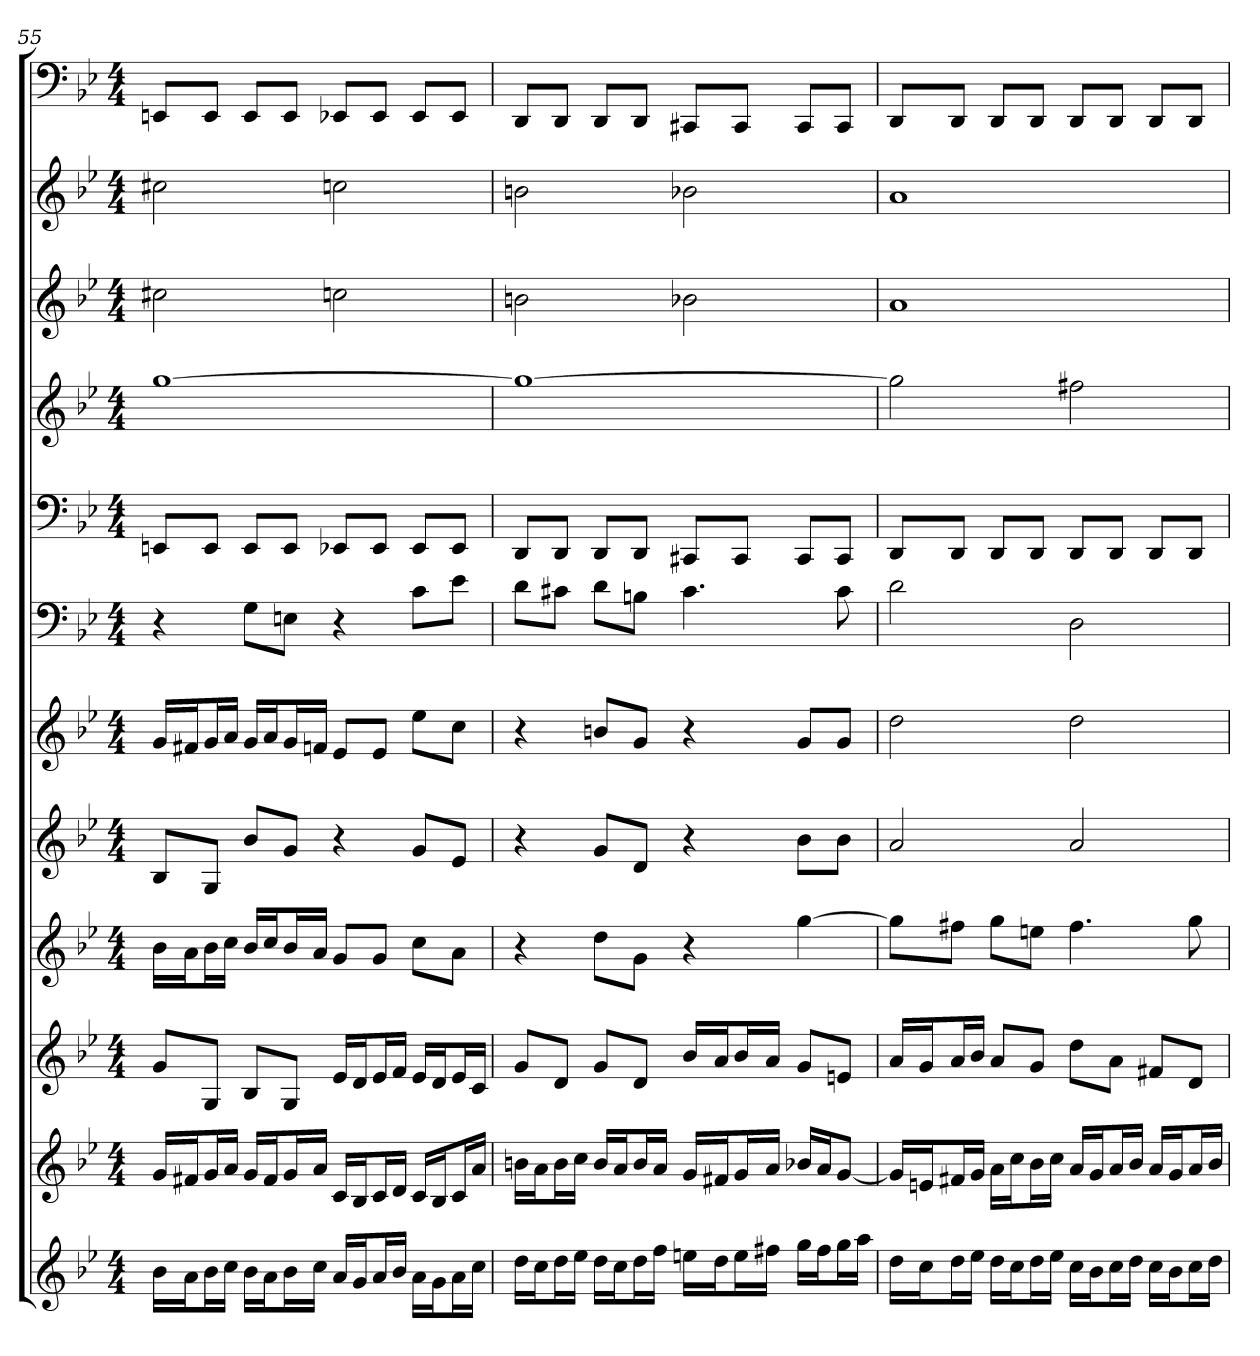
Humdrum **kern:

**kern	**kern	**kern	**kern	**kern	**kern	**kern	**kern	**kern	**kern	**kern	**kern
*part12	*part11	*part10	*part9	*part8	*part7	*part6	*part5	*part4	*part3	*part2	*part1
*staff12	*staff11	*staff10	*staff9	*staff8	*staff7	*staff6	*staff5	*staff4	*staff3	*staff2	*staff1
*clefG2	*clefG2	*clefG2	*clefG2	*clefG2	*clefG2	*clefF4	*clefF4	*clefG2	*clefG2	*clefG2	*clefF4
*k[b-e-]	*k[b-e-]	*k[b-e-]	*k[b-e-]	*k[b-e-]	*k[b-e-]	*k[b-e-]	*k[b-e-]	*k[b-e-]	*k[b-e-]	*k[b-e-]	*k[b-e-]
*g:	*g:	*g:	*g:	*g:	*g:	*g:	*g:	*g:	*g:	*g:	*g:
*M4/4	*M4/4	*M4/4	*M4/4	*M4/4	*M4/4	*M4/4	*M4/4	*M4/4	*M4/4	*M4/4	*M4/4
=55	=55	=55	=55	=55	=55	=55	=55	=55	=55	=55	=55
16b-\LL	16g/LL	8g/L	16b-\LL	8B-/L	16g/LL	4r	8EEn/L	[1gg	2cc#X	2cc#X	8EEn/L
16a\J	16f#X/J	.	16a\J	.	16f#X/J	.	.	.	.	.	.
16b-\L	16g/L	8G/J	16b-\L	8G/J	16g/L	.	8EE/J	.	.	.	8EE/J
16cc\JJ	16a/JJ	.	16cc\JJ	.	16a/JJ	.	.	.	.	.	.
16b-\LL	16g/LL	8B-/L	16b-/LL	8b-/L	16g/LL	8G\L	8EE/L	.	.	.	8EE/L
16a\J	16f#/J	.	16cc/J	.	16a/J	.	.	.	.	.	.
16b-\L	16g/L	8G/J	16b-/L	8g/J	16g/L	8En\J	8EE/J	.	.	.	8EE/J
16cc\JJ	16a/JJ	.	16a/JJ	.	16fn/JJ	.	.	.	.	.	.
16a/LL	16c/LL	16e-/LL	8g/L	4r	8e-/L	4r	8EE-X/L	.	2ccn	2ccn	8EE-X/L
16g/J	16B-/J	16d/J	.	.	.	.	.	.	.	.	.
16a/L	16c/L	16e-/L	8g/J	.	8e-/J	.	8EE-/J	.	.	.	8EE-/J
16b-/JJ	16d/JJ	16f/JJ	.	.	.	.	.	.	.	.	.
16a\LL	16c/LL	16e-/LL	8cc\L	8g/L	8ee-\L	8c\L	8EE-/L	.	.	.	8EE-/L
16g\J	16B-/J	16d/J	.	.	.	.	.	.	.	.	.
16a\L	16c/L	16e-/L	8a\J	8e-/J	8cc\J	8e-\J	8EE-/J	.	.	.	8EE-/J
16cc\JJ	16a/JJ	16c/JJ	.	.	.	.	.	.	.	.	.
=56	=56	=56	=56	=56	=56	=56	=56	=56	=56	=56	=56
16dd\LL	16bn\LL	8g/L	4r	4r	4r	8d\L	8DD/L	1gg_	2bn	2bn	8DD/L
16cc\J	16a\J	.	.	.	.	.	.	.	.	.	.
16dd\L	16b\L	8d/J	.	.	.	8c#X\J	8DD/J	.	.	.	8DD/J
16ee-\JJ	16cc\JJ	.	.	.	.	.	.	.	.	.	.
16dd\LL	16b/LL	8g/L	8dd\L	8g/L	8bn/L	8d\L	8DD/L	.	.	.	8DD/L
16cc\J	16a/J	.	.	.	.	.	.	.	.	.	.
16dd\L	16b/L	8d/J	8g\J	8d/J	8g/J	8Bn\J	8DD/J	.	.	.	8DD/J
16ff\JJ	16a/JJ	.	.	.	.	.	.	.	.	.	.
16een\LL	16g/LL	16b-/LL	4r	4r	4r	4.c#	8CC#X/L	.	2b-X	2b-X	8CC#X/L
16dd\J	16f#X/J	16a/J	.	.	.	.	.	.	.	.	.
16ee\L	16g/L	16b-/L	.	.	.	.	8CC#/J	.	.	.	8CC#/J
16ff#X\JJ	16a/JJ	16a/JJ	.	.	.	.	.	.	.	.	.
16gg\LL	16b-X/LL	8g/L	[4gg	8b-\L	8g/L	.	8CC#/L	.	.	.	8CC#/L
16ff#\J	16a/J	.	.	.	.	.	.	.	.	.	.
16gg\L	[8g/J	8en/J	.	8b-\J	8g/J	8c#	8CC#/J	.	.	.	8CC#/J
16aa\JJ	.	.	.	.	.	.	.	.	.	.	.
=57	=57	=57	=57	=57	=57	=57	=57	=57	=57	=57	=57
16dd\LL	16g/LL]	16a/LL	8gg\L]	2a	2dd	2d	8DD/L	2gg]	1a	1a	8DD/L
16cc\J	16en/J	16g/J	.	.	.	.	.	.	.	.	.
16dd\L	16f#X/L	16a/L	8ff#X\J	.	.	.	8DD/J	.	.	.	8DD/J
16ee-\JJ	16g/JJ	16b-/JJ	.	.	.	.	.	.	.	.	.
16dd\LL	16a\LL	8a/L	8gg\L	.	.	.	8DD/L	.	.	.	8DD/L
16cc\J	16cc\J	.	.	.	.	.	.	.	.	.	.
16dd\L	16b-\L	8g/J	8een\J	.	.	.	8DD/J	.	.	.	8DD/J
16ee-\JJ	16cc\JJ	.	.	.	.	.	.	.	.	.	.
16cc\LL	16a/LL	8dd\L	4.ff#	2a	2dd	2D	8DD/L	2ff#X	.	.	8DD/L
16b-\J	16g/J	.	.	.	.	.	.	.	.	.	.
16cc\L	16a/L	8a\J	.	.	.	.	8DD/J	.	.	.	8DD/J
16dd\JJ	16b-/JJ	.	.	.	.	.	.	.	.	.	.
16cc\LL	16a/LL	8f#X/L	.	.	.	.	8DD/L	.	.	.	8DD/L
16b-\J	16g/J	.	.	.	.	.	.	.	.	.	.
16cc\L	16a/L	8d/J	8gg	.	.	.	8DD/J	.	.	.	8DD/J
16dd\JJ	16b-/JJ	.	.	.	.	.	.	.	.	.	.
=	=	=	=	=	=	=	=	=	=	=	=
*-	*-	*-	*-	*-	*-	*-	*-	*-	*-	*-	*-
